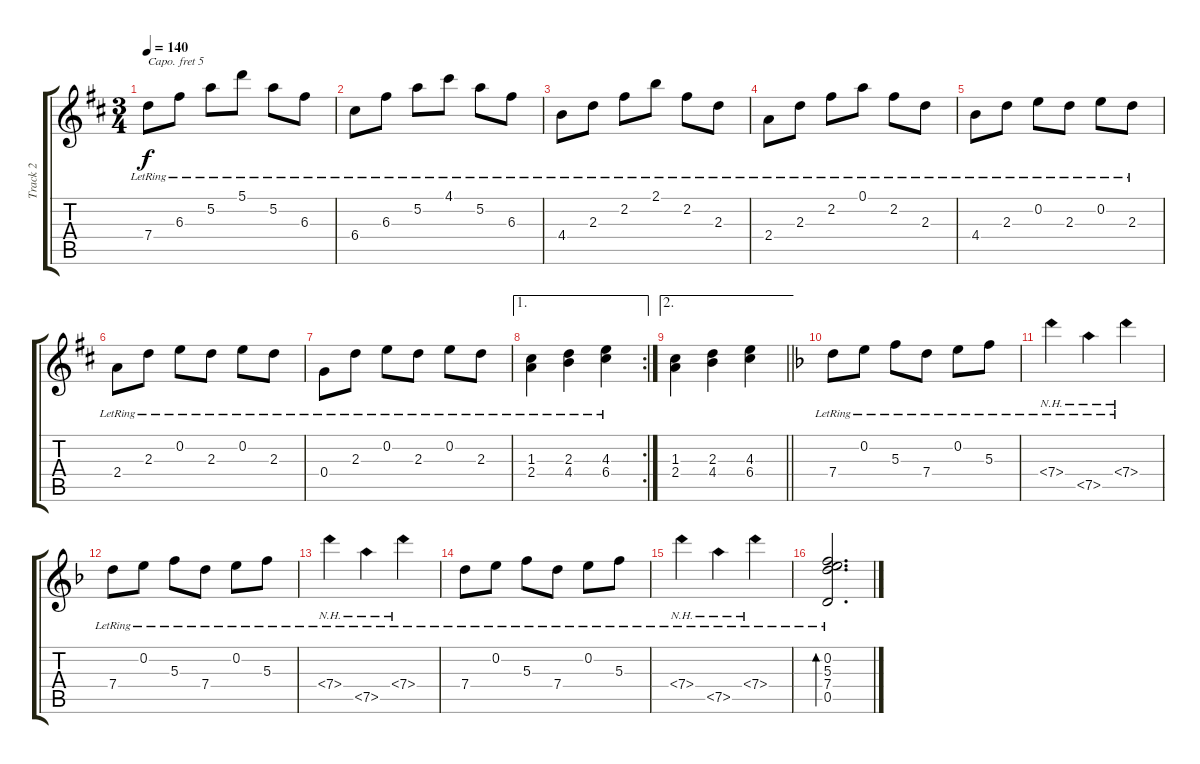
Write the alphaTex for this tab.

\track ("Track 2" "Track 2") {instrument acousticguitarsteel}
\staff {score tabs}
\capo 5
\tuning (E4 B3 G3 D3 A2 E2) {hide}
\ts (3 4)
\tempo 140
\clef g2
\ks d
7.4{lr}.8{dy f} 6.3{lr}.8 5.2{lr}.8 5.1{lr}.8 5.2{lr}.8 6.3{lr}.8 |
6.4{lr}.8 6.3{lr}.8 5.2{lr}.8 4.1{lr}.8 5.2{lr}.8 6.3{lr}.8 |
4.4{lr}.8 2.3{lr}.8 2.2{lr}.8 2.1{lr}.8 2.2{lr}.8 2.3{lr}.8 |
2.4{lr}.8 2.3{lr}.8 2.2{lr}.8 0.1{lr}.8 2.2{lr}.8 2.3{lr}.8 |
4.4{lr}.8 2.3{lr}.8 0.2{lr}.8 2.3{lr}.8 0.2{lr}.8 2.3{lr}.8 |
2.4{lr}.8 2.3{lr}.8 0.2{lr}.8 2.3{lr}.8 0.2{lr}.8 2.3{lr}.8 |
0.4{lr}.8 2.3{lr}.8 0.2{lr}.8 2.3{lr}.8 0.2{lr}.8 2.3{lr}.8 |
\ae 1
\rc 2
(1.3{lr} 2.4{lr}).4 (2.3{lr} 4.4{lr}).4 (4.3{lr} 6.4{lr}).4 |
\ae 2
\barLineRight lightlight
(1.3 2.4).4 (2.3 4.4).4 (4.3 6.4).4 |
\ks f
7.4{lr}.8 0.2{lr}.8 5.3{lr}.8 7.4{lr}.8 0.2{lr}.8 5.3{lr}.8 |
7.4{nh lr}.4 7.5{nh lr}.4 7.4{nh lr}.4 |
7.4{lr}.8 0.2{lr}.8 5.3{lr}.8 7.4{lr}.8 0.2{lr}.8 5.3{lr}.8 |
7.4{nh lr}.4 7.5{nh lr}.4 7.4{nh lr}.4 |
7.4{lr}.8 0.2{lr}.8 5.3{lr}.8 7.4{lr}.8 0.2{lr}.8 5.3{lr}.8 |
7.4{nh lr}.4 7.5{nh lr}.4 7.4{nh lr}.4 |
(0.2{lr} 5.3{lr} 7.4{lr} 0.5{lr}).2{d bd 480}
